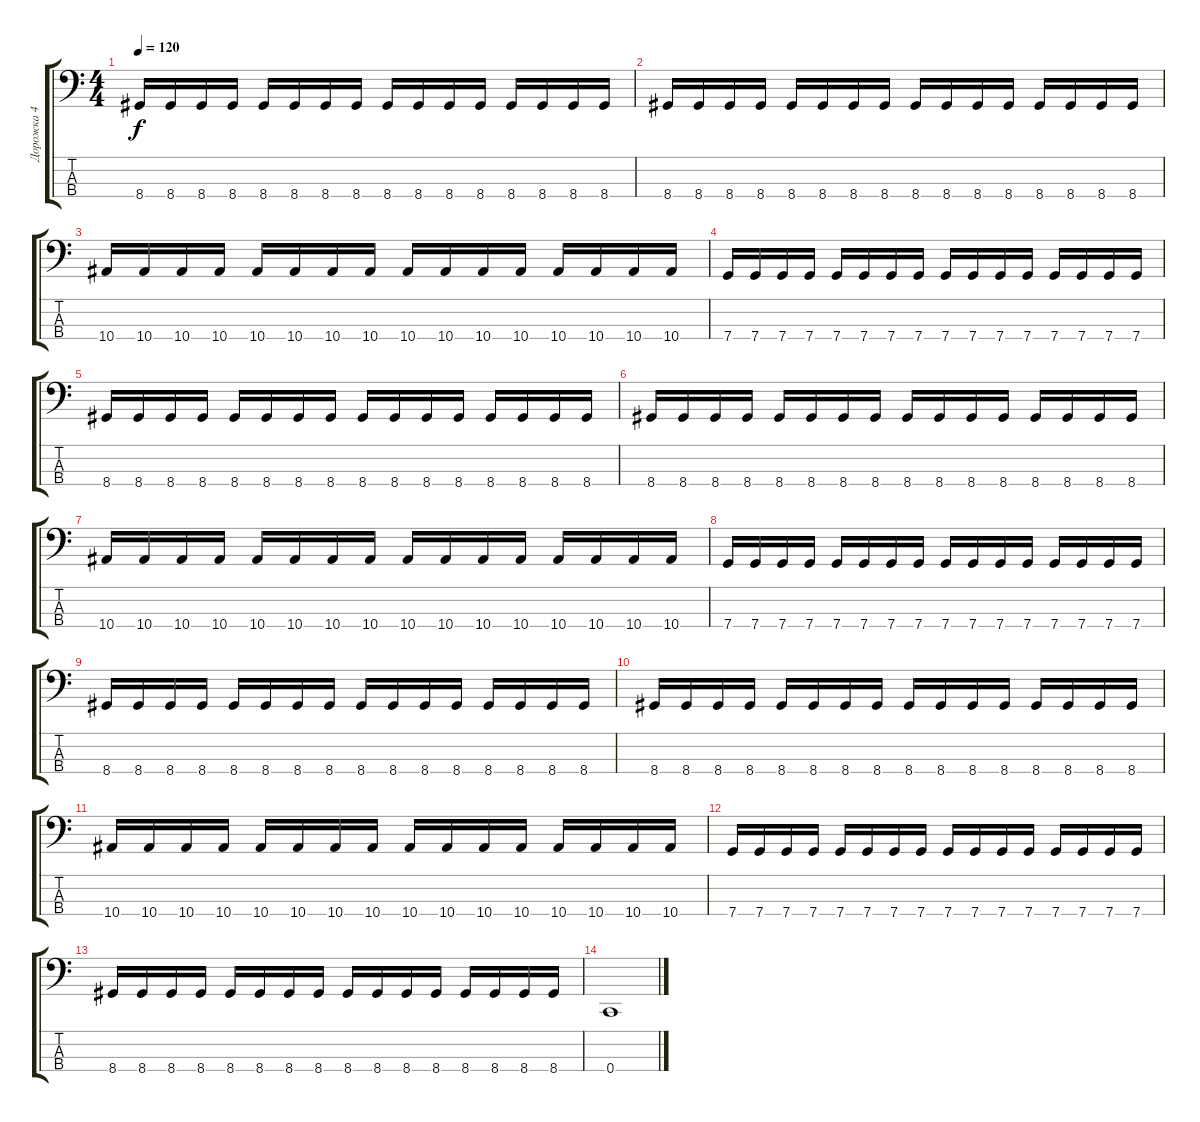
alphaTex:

\track ("Дорожка 4" "Дорожка 4") {instrument electricbasspick}
\staff {score tabs}
\tuning (F2 C2 G1 C1) {hide}
\ts (4 4)
\tempo 120
\clef f4
\ks c
8.4.16{dy f} 8.4.16 8.4.16 8.4.16 8.4.16 8.4.16 8.4.16 8.4.16 8.4.16 8.4.16 8.4.16 8.4.16 8.4.16 8.4.16 8.4.16 8.4.16 |
8.4.16 8.4.16 8.4.16 8.4.16 8.4.16 8.4.16 8.4.16 8.4.16 8.4.16 8.4.16 8.4.16 8.4.16 8.4.16 8.4.16 8.4.16 8.4.16 |
10.4.16 10.4.16 10.4.16 10.4.16 10.4.16 10.4.16 10.4.16 10.4.16 10.4.16 10.4.16 10.4.16 10.4.16 10.4.16 10.4.16 10.4.16 10.4.16 |
7.4.16 7.4.16 7.4.16 7.4.16 7.4.16 7.4.16 7.4.16 7.4.16 7.4.16 7.4.16 7.4.16 7.4.16 7.4.16 7.4.16 7.4.16 7.4.16 |
8.4.16 8.4.16 8.4.16 8.4.16 8.4.16 8.4.16 8.4.16 8.4.16 8.4.16 8.4.16 8.4.16 8.4.16 8.4.16 8.4.16 8.4.16 8.4.16 |
8.4.16 8.4.16 8.4.16 8.4.16 8.4.16 8.4.16 8.4.16 8.4.16 8.4.16 8.4.16 8.4.16 8.4.16 8.4.16 8.4.16 8.4.16 8.4.16 |
10.4.16 10.4.16 10.4.16 10.4.16 10.4.16 10.4.16 10.4.16 10.4.16 10.4.16 10.4.16 10.4.16 10.4.16 10.4.16 10.4.16 10.4.16 10.4.16 |
7.4.16 7.4.16 7.4.16 7.4.16 7.4.16 7.4.16 7.4.16 7.4.16 7.4.16 7.4.16 7.4.16 7.4.16 7.4.16 7.4.16 7.4.16 7.4.16 |
8.4.16 8.4.16 8.4.16 8.4.16 8.4.16 8.4.16 8.4.16 8.4.16 8.4.16 8.4.16 8.4.16 8.4.16 8.4.16 8.4.16 8.4.16 8.4.16 |
8.4.16 8.4.16 8.4.16 8.4.16 8.4.16 8.4.16 8.4.16 8.4.16 8.4.16 8.4.16 8.4.16 8.4.16 8.4.16 8.4.16 8.4.16 8.4.16 |
10.4.16 10.4.16 10.4.16 10.4.16 10.4.16 10.4.16 10.4.16 10.4.16 10.4.16 10.4.16 10.4.16 10.4.16 10.4.16 10.4.16 10.4.16 10.4.16 |
7.4.16 7.4.16 7.4.16 7.4.16 7.4.16 7.4.16 7.4.16 7.4.16 7.4.16 7.4.16 7.4.16 7.4.16 7.4.16 7.4.16 7.4.16 7.4.16 |
8.4.16 8.4.16 8.4.16 8.4.16 8.4.16 8.4.16 8.4.16 8.4.16 8.4.16 8.4.16 8.4.16 8.4.16 8.4.16 8.4.16 8.4.16 8.4.16 |
0.4.1
